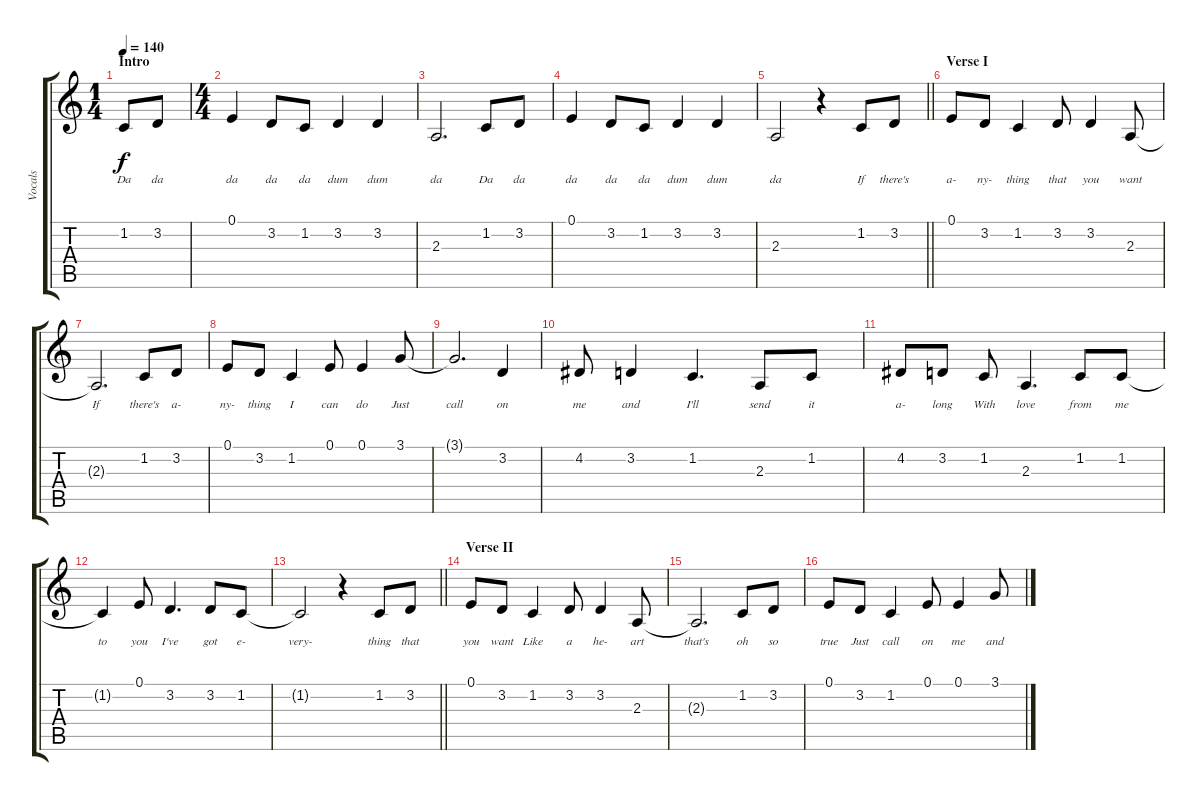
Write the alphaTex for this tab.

\track ("Vocals" "Vocals") {instrument altosax}
\staff {score tabs}
\tuning (E4 B3 G3 D3 A2 E2) {hide}
\ts (1 4)
\section ("" "Intro")
\tempo 140
\clef g2
\ks c
1.2.8{lyrics (0 "Da") lyrics (1 "") lyrics (2 "") lyrics (3 "") lyrics (4 "") dy f instrument altosax} 3.2.8{lyrics (0 "da") lyrics (1 "") lyrics (2 "") lyrics (3 "") lyrics (4 "")} |
\ts (4 4)
0.1.4{lyrics (0 "da") lyrics (1 "") lyrics (2 "") lyrics (3 "") lyrics (4 "")} 3.2.8{lyrics (0 "da") lyrics (1 "") lyrics (2 "") lyrics (3 "") lyrics (4 "")} 1.2.8{lyrics (0 "da") lyrics (1 "") lyrics (2 "") lyrics (3 "") lyrics (4 "")} 3.2.4{lyrics (0 "dum") lyrics (1 "") lyrics (2 "") lyrics (3 "") lyrics (4 "")} 3.2.4{lyrics (0 "dum") lyrics (1 "") lyrics (2 "") lyrics (3 "") lyrics (4 "")} |
2.3.2{d lyrics (0 "da") lyrics (1 "") lyrics (2 "") lyrics (3 "") lyrics (4 "")} 1.2.8{lyrics (0 "Da") lyrics (1 "") lyrics (2 "") lyrics (3 "") lyrics (4 "")} 3.2.8{lyrics (0 "da") lyrics (1 "") lyrics (2 "") lyrics (3 "") lyrics (4 "")} |
0.1.4{lyrics (0 "da") lyrics (1 "") lyrics (2 "") lyrics (3 "") lyrics (4 "")} 3.2.8{lyrics (0 "da") lyrics (1 "") lyrics (2 "") lyrics (3 "") lyrics (4 "")} 1.2.8{lyrics (0 "da") lyrics (1 "") lyrics (2 "") lyrics (3 "") lyrics (4 "")} 3.2.4{lyrics (0 "dum") lyrics (1 "") lyrics (2 "") lyrics (3 "") lyrics (4 "")} 3.2.4{lyrics (0 "dum") lyrics (1 "") lyrics (2 "") lyrics (3 "") lyrics (4 "")} |
\barLineRight lightlight
2.3.2{lyrics (0 "da") lyrics (1 "") lyrics (2 "") lyrics (3 "") lyrics (4 "")} r.4 1.2.8{lyrics (0 "If") lyrics (1 "") lyrics (2 "") lyrics (3 "") lyrics (4 "")} 3.2.8{lyrics (0 "there's") lyrics (1 "") lyrics (2 "") lyrics (3 "") lyrics (4 "")} |
\section ("" "Verse I")
0.1.8{lyrics (0 "a-") lyrics (1 "") lyrics (2 "") lyrics (3 "") lyrics (4 "")} 3.2.8{lyrics (0 "ny-") lyrics (1 "") lyrics (2 "") lyrics (3 "") lyrics (4 "")} 1.2.4{lyrics (0 "thing") lyrics (1 "") lyrics (2 "") lyrics (3 "") lyrics (4 "")} 3.2.8{lyrics (0 "that") lyrics (1 "") lyrics (2 "") lyrics (3 "") lyrics (4 "")} 3.2.4{lyrics (0 "you") lyrics (1 "") lyrics (2 "") lyrics (3 "") lyrics (4 "")} 2.3.8{lyrics (0 "want") lyrics (1 "") lyrics (2 "") lyrics (3 "") lyrics (4 "")} |
2.3{t}.2{d lyrics (0 "If") lyrics (1 "") lyrics (2 "") lyrics (3 "") lyrics (4 "")} 1.2.8{lyrics (0 "there's") lyrics (1 "") lyrics (2 "") lyrics (3 "") lyrics (4 "")} 3.2.8{lyrics (0 "a-") lyrics (1 "") lyrics (2 "") lyrics (3 "") lyrics (4 "")} |
0.1.8{lyrics (0 "ny-") lyrics (1 "") lyrics (2 "") lyrics (3 "") lyrics (4 "")} 3.2.8{lyrics (0 "thing") lyrics (1 "") lyrics (2 "") lyrics (3 "") lyrics (4 "")} 1.2.4{lyrics (0 "I") lyrics (1 "") lyrics (2 "") lyrics (3 "") lyrics (4 "")} 0.1.8{lyrics (0 "can") lyrics (1 "") lyrics (2 "") lyrics (3 "") lyrics (4 "")} 0.1.4{lyrics (0 "do") lyrics (1 "") lyrics (2 "") lyrics (3 "") lyrics (4 "")} 3.1.8{lyrics (0 "Just") lyrics (1 "") lyrics (2 "") lyrics (3 "") lyrics (4 "")} |
3.1{t}.2{d lyrics (0 "call") lyrics (1 "") lyrics (2 "") lyrics (3 "") lyrics (4 "")} 3.2.4{lyrics (0 "on") lyrics (1 "") lyrics (2 "") lyrics (3 "") lyrics (4 "")} |
4.2.8{lyrics (0 "me") lyrics (1 "") lyrics (2 "") lyrics (3 "") lyrics (4 "")} 3.2.4{lyrics (0 "and") lyrics (1 "") lyrics (2 "") lyrics (3 "") lyrics (4 "")} 1.2.4{d lyrics (0 "I'll") lyrics (1 "") lyrics (2 "") lyrics (3 "") lyrics (4 "")} 2.3.8{lyrics (0 "send") lyrics (1 "") lyrics (2 "") lyrics (3 "") lyrics (4 "")} 1.2.8{lyrics (0 "it") lyrics (1 "") lyrics (2 "") lyrics (3 "") lyrics (4 "")} |
4.2.8{lyrics (0 "a-") lyrics (1 "") lyrics (2 "") lyrics (3 "") lyrics (4 "")} 3.2.8{lyrics (0 "long") lyrics (1 "") lyrics (2 "") lyrics (3 "") lyrics (4 "")} 1.2.8{lyrics (0 "With") lyrics (1 "") lyrics (2 "") lyrics (3 "") lyrics (4 "")} 2.3.4{d lyrics (0 "love") lyrics (1 "") lyrics (2 "") lyrics (3 "") lyrics (4 "")} 1.2.8{lyrics (0 "from") lyrics (1 "") lyrics (2 "") lyrics (3 "") lyrics (4 "")} 1.2.8{lyrics (0 "me") lyrics (1 "") lyrics (2 "") lyrics (3 "") lyrics (4 "")} |
1.2{t}.4{lyrics (0 "to") lyrics (1 "") lyrics (2 "") lyrics (3 "") lyrics (4 "")} 0.1.8{lyrics (0 "you") lyrics (1 "") lyrics (2 "") lyrics (3 "") lyrics (4 "")} 3.2.4{d lyrics (0 "I've") lyrics (1 "") lyrics (2 "") lyrics (3 "") lyrics (4 "")} 3.2.8{lyrics (0 "got") lyrics (1 "") lyrics (2 "") lyrics (3 "") lyrics (4 "")} 1.2.8{lyrics (0 "e-") lyrics (1 "") lyrics (2 "") lyrics (3 "") lyrics (4 "")} |
\barLineRight lightlight
1.2{t}.2{lyrics (0 "very-") lyrics (1 "") lyrics (2 "") lyrics (3 "") lyrics (4 "")} r.4 1.2.8{lyrics (0 "thing") lyrics (1 "") lyrics (2 "") lyrics (3 "") lyrics (4 "")} 3.2.8{lyrics (0 "that") lyrics (1 "") lyrics (2 "") lyrics (3 "") lyrics (4 "")} |
\section ("" "Verse II")
0.1.8{lyrics (0 "you") lyrics (1 "") lyrics (2 "") lyrics (3 "") lyrics (4 "")} 3.2.8{lyrics (0 "want") lyrics (1 "") lyrics (2 "") lyrics (3 "") lyrics (4 "")} 1.2.4{lyrics (0 "Like") lyrics (1 "") lyrics (2 "") lyrics (3 "") lyrics (4 "")} 3.2.8{lyrics (0 "a") lyrics (1 "") lyrics (2 "") lyrics (3 "") lyrics (4 "")} 3.2.4{lyrics (0 "he-") lyrics (1 "") lyrics (2 "") lyrics (3 "") lyrics (4 "")} 2.3.8{lyrics (0 "art") lyrics (1 "") lyrics (2 "") lyrics (3 "") lyrics (4 "")} |
2.3{t}.2{d lyrics (0 "that's") lyrics (1 "") lyrics (2 "") lyrics (3 "") lyrics (4 "")} 1.2.8{lyrics (0 "oh") lyrics (1 "") lyrics (2 "") lyrics (3 "") lyrics (4 "")} 3.2.8{lyrics (0 "so") lyrics (1 "") lyrics (2 "") lyrics (3 "") lyrics (4 "")} |
0.1.8{lyrics (0 "true") lyrics (1 "") lyrics (2 "") lyrics (3 "") lyrics (4 "")} 3.2.8{lyrics (0 "Just") lyrics (1 "") lyrics (2 "") lyrics (3 "") lyrics (4 "")} 1.2.4{lyrics (0 "call") lyrics (1 "") lyrics (2 "") lyrics (3 "") lyrics (4 "")} 0.1.8{lyrics (0 "on") lyrics (1 "") lyrics (2 "") lyrics (3 "") lyrics (4 "")} 0.1.4{lyrics (0 "me") lyrics (1 "") lyrics (2 "") lyrics (3 "") lyrics (4 "")} 3.1.8{lyrics (0 "and") lyrics (1 "") lyrics (2 "") lyrics (3 "") lyrics (4 "")}
